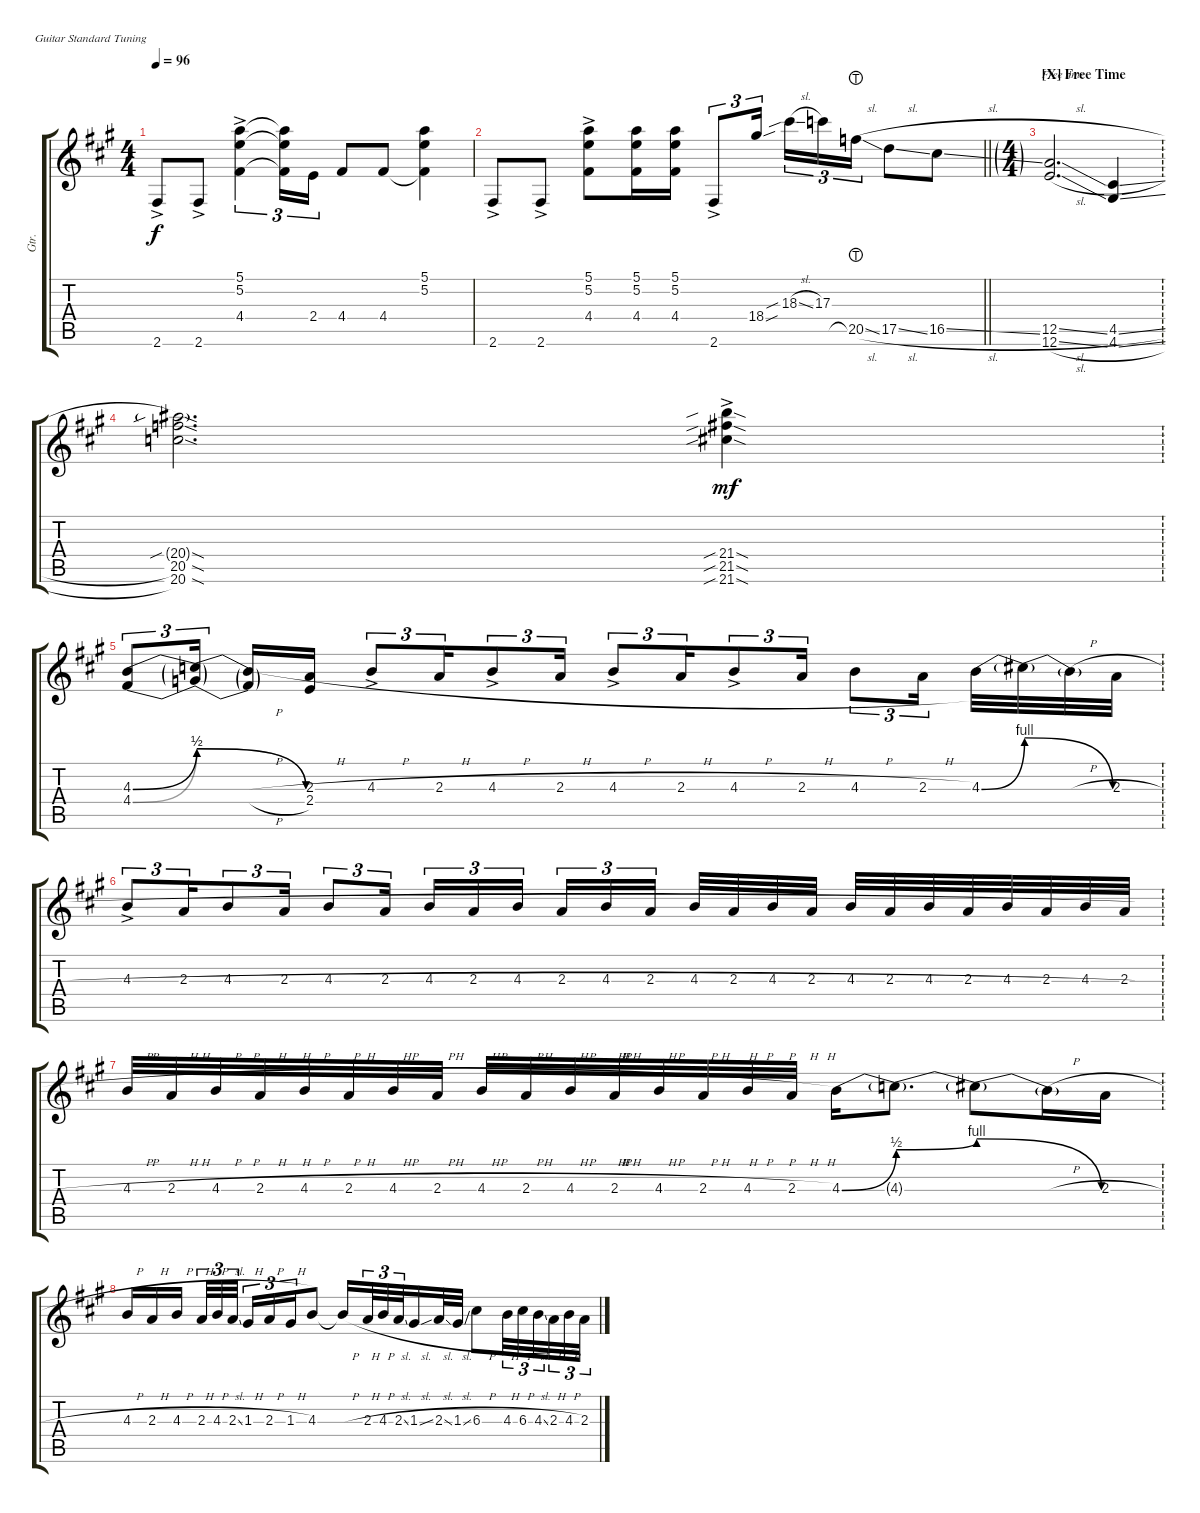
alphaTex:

\defaultSystemsLayout 4
\bracketExtendMode groupsimilarinstruments
\otherSystemsTrackNameOrientation horizontal
\track ("Guitar" "Gtr.") {instrument electricguitarclean}
\staff {score tabs}
\tuning (E4 B3 G3 D3 A2 E2)
\ts (4 4)
\tempo 96
\clef g2
\ks a
2.6{ac acc #}.8{dy f beam Up} 2.6{ac acc #}.8{beam Up} (4.4{acc #} 5.2{ac acc forcenatural} 5.1{ac acc forcenatural}).4{tu (3 2) beam Down} (4.4{t acc #} 5.2{t acc forcenatural} 5.1{t acc forcenatural}).16{tu (3 2) beam Down} 2.4{acc forcenatural}.16{tu (3 2) beam Down} 4.4{acc #}.8{beam Up} 4.4{acc #}.8{beam Up} (5.2{acc forcenatural} 5.1{acc forcenatural} 4.4{t acc #}).4{beam Down} |
\barLineRight lightlight
2.6{ac acc #}.8{beam Up} 2.6{ac acc #}.8{beam Up} (4.4{acc #} 5.2{ac acc forcenatural} 5.1{ac acc forcenatural}).8{beam Down} (4.4{acc #} 5.2{acc forcenatural} 5.1{acc forcenatural}).16{beam Down} (4.4{acc #} 5.2{acc forcenatural} 5.1{acc forcenatural}).16{beam Down} 2.6{ac acc #}.8{tu (3 2) beam Up} 18.4{sou acc #}.16{tu (3 2) beam Up} 18.3{sib sl acc #}.16{tu (3 2) beam Down} 17.3{acc forcenatural}.16{tu (3 2) beam Down} 20.5{sl lht acc forcenatural}.16{tu (3 2) beam Down} 17.5{sl acc forcenatural}.8{beam Down} 16.5{sl acc #}.8{beam Down} |
\ft
\section ("X" "Free Time")
(12.5{sl acc forcenatural} 12.6{sl acc forcenatural}).2{d beam Up} (4.6{sl acc #} 4.5{sl acc #}).4{beam Up} |
\ft
(20.4{sib sod g acc #} 20.5{sod acc forcenatural} 20.6{sod acc forcenatural}).2{d beam Down} (21.4{sib sod ac acc forcenatural} 21.5{sib sod ac acc #} 21.6{sib sod acc #}).4{dy mf beam Down} |
\ft
(4.4{be (bend 13.2 0 60 2) acc #} 4.3{be (bend 15 0 59.4 2) acc forcenatural}).8{tu (3 2) beam Up} (4.4{be (release 0 2 59.4 0) t} 4.3{be (release 0 2 59.4 0) t}).16{tu (3 2) beam Up beam splitsecondary} (4.4{h t acc #} 4.3{h t acc forcenatural}).16{beam Up} (2.4{acc forcenatural} 2.3{h acc forcenatural}).16{beam Up} 4.3{h ac acc forcenatural}.8{tu (3 2) beam Up} 2.3{h acc forcenatural}.16{tu (3 2) beam Up beam merge} 4.3{h ac acc forcenatural}.8{tu (3 2) beam Up} 2.3{h acc forcenatural}.16{tu (3 2) beam Up} 4.3{h ac acc forcenatural}.8{tu (3 2) beam Up} 2.3{h acc forcenatural}.16{tu (3 2) beam Up beam merge} 4.3{h ac acc forcenatural}.8{tu (3 2) beam Up} 2.3{h acc forcenatural}.16{tu (3 2) beam Up} 4.3{h acc forcenatural}.8{tu (3 2) beam Down} 2.3{h acc forcenatural}.16{tu (3 2) beam Down beam splitsecondary} 4.3{be (bend 18.599999999999998 0 59.4 4) acc forcenatural}.32{beam Down beam merge} 4.3{be (release 0 4 59.4 0) t}.32{beam Down} 4.3{h t acc forcenatural}.32{beam Down} 2.3{h acc forcenatural}.32{beam Down} |
\ft
4.3{h ac acc forcenatural}.8{tu (3 2) beam Up} 2.3{h acc forcenatural}.16{tu (3 2) beam Up beam merge} 4.3{h acc forcenatural}.8{tu (3 2) beam Up} 2.3{h acc forcenatural}.16{tu (3 2) beam Up} 4.3{h acc forcenatural}.8{tu (3 2) beam Up} 2.3{h acc forcenatural}.16{tu (3 2) beam Up beam splitsecondary} 4.3{h acc forcenatural}.16{tu (3 2) beam Up} 2.3{h acc forcenatural}.16{tu (3 2) beam Up} 4.3{h acc forcenatural}.16{tu (3 2) beam Up} 2.3{h acc forcenatural}.16{tu (3 2) beam Up} 4.3{h acc forcenatural}.16{tu (3 2) beam Up} 2.3{h acc forcenatural}.16{tu (3 2) beam Up beam splitsecondary} 4.3{h acc forcenatural}.32{beam Up} 2.3{h acc forcenatural}.32{beam Up} 4.3{h acc forcenatural}.32{beam Up} 2.3{h acc forcenatural}.32{beam Up} 4.3{h acc forcenatural}.32{beam Up} 2.3{h acc forcenatural}.32{beam Up} 4.3{h acc forcenatural}.32{beam Up} 2.3{h acc forcenatural}.32{beam Up} 4.3{h acc forcenatural}.32{beam Up} 2.3{h acc forcenatural}.32{beam Up} 4.3{h acc forcenatural}.32{beam Up} 2.3{h acc forcenatural}.32{beam Up} |
\ft
4.3{h acc forcenatural}.32{beam Up} 2.3{h acc forcenatural}.32{beam Up} 4.3{h acc forcenatural}.32{beam Up} 2.3{h acc forcenatural}.32{beam Up} 4.3{h acc forcenatural}.32{beam Up} 2.3{h acc forcenatural}.32{beam Up} 4.3{h acc forcenatural}.32{beam Up} 2.3{h acc forcenatural}.32{beam Up} 4.3{h acc forcenatural}.32{beam Up} 2.3{h acc forcenatural}.32{beam Up} 4.3{h acc forcenatural}.32{beam Up} 2.3{h acc forcenatural}.32{beam Up} 4.3{h acc forcenatural}.32{beam Up} 2.3{h acc forcenatural}.32{beam Up} 4.3{h acc forcenatural}.32{beam Up} 2.3{h acc forcenatural}.32{beam Up} 4.3{be (bend 19.8 0 59.4 2) acc forcenatural}.16{beam Down} 4.3{be (bend 18.599999999999998 2 60 4) t}.8{d beam Down} 4.3{be (release 0 4 59.4 0) t}.8{beam Down} 4.3{h t acc forcenatural}.16{beam Down} 2.3{h acc forcenatural}.16{beam Down} |
\ft
4.3{h acc forcenatural}.16{beam Up} 2.3{h acc forcenatural}.16{beam Up} 4.3{h acc forcenatural}.16{beam Up beam splitsecondary} 2.3{h acc forcenatural}.32{tu (3 2) beam Up} 4.3{h acc forcenatural}.32{tu (3 2) beam Up} 2.3{sl acc forcenatural}.32{tu (3 2) beam Up} 1.3{h acc #}.16{tu (3 2) beam Up} 2.3{h acc forcenatural}.16{tu (3 2) beam Up} 1.3{h acc #}.16{tu (3 2) beam Up beam merge} 4.3{acc forcenatural}.8{beam Up} 4.3{h t acc forcenatural}.16{beam Up beam merge} 2.3{h acc forcenatural}.32{tu (3 2) beam Up beam merge} 4.3{h acc forcenatural}.32{tu (3 2) beam Up beam merge} 2.3{sl acc forcenatural}.32{tu (3 2) beam Up beam merge} 1.3{sl acc #}.16{beam Up beam merge} 2.3{sl acc forcenatural}.32{beam Up beam merge} 1.3{sl acc #}.32{beam Up} 6.3{h acc #}.8{beam Down beam merge} 4.3{h acc forcenatural}.32{tu (3 2) beam Down beam merge} 6.3{h acc #}.32{tu (3 2) beam Down beam merge} 4.3{sl acc forcenatural}.32{tu (3 2) beam Down beam merge} 2.3{h acc forcenatural}.32{tu (3 2) beam Down beam merge} 4.3{h acc forcenatural}.32{tu (3 2) beam Down beam merge} 2.3{sl acc forcenatural}.32{tu (3 2) beam Down}
